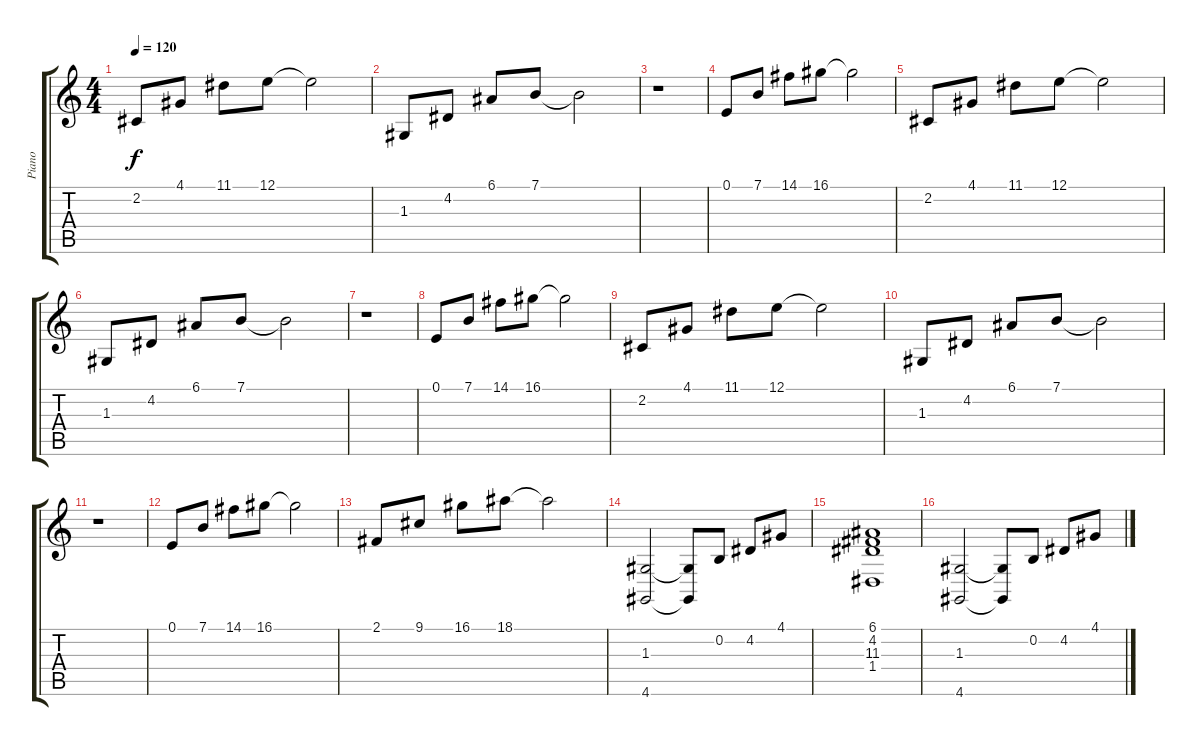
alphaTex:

\track ("Piano" "Piano") {instrument acousticgrandpiano}
\staff {score tabs}
\tuning (E4 B3 G3 D3 A2 E2) {hide}
\ts (4 4)
\tempo 120
\clef g2
\ks c
2.2.8{dy f} 4.1.8 11.1.8 12.1.8 12.1{t}.2 |
1.3.8 4.2.8 6.1.8 7.1.8 7.1{t}.2 |
r.1 |
0.1.8 7.1.8 14.1.8 16.1.8 16.1{t}.2 |
2.2.8 4.1.8 11.1.8 12.1.8 12.1{t}.2 |
1.3.8 4.2.8 6.1.8 7.1.8 7.1{t}.2 |
r.1 |
0.1.8 7.1.8 14.1.8 16.1.8 16.1{t}.2 |
2.2.8 4.1.8 11.1.8 12.1.8 12.1{t}.2 |
1.3.8 4.2.8 6.1.8 7.1.8 7.1{t}.2 |
r.1 |
0.1.8 7.1.8 14.1.8 16.1.8 16.1{t}.2 |
2.1.8 9.1.8 16.1.8 18.1.8 18.1{t}.2 |
(1.3 4.6).2{volume 10} (1.3{t} 4.6{t}).8 0.2.8 4.2.8 4.1.8 |
(6.1 4.2 11.3 1.4).1 |
(1.3 4.6).2 (1.3{t} 4.6{t}).8 0.2.8 4.2.8 4.1.8
